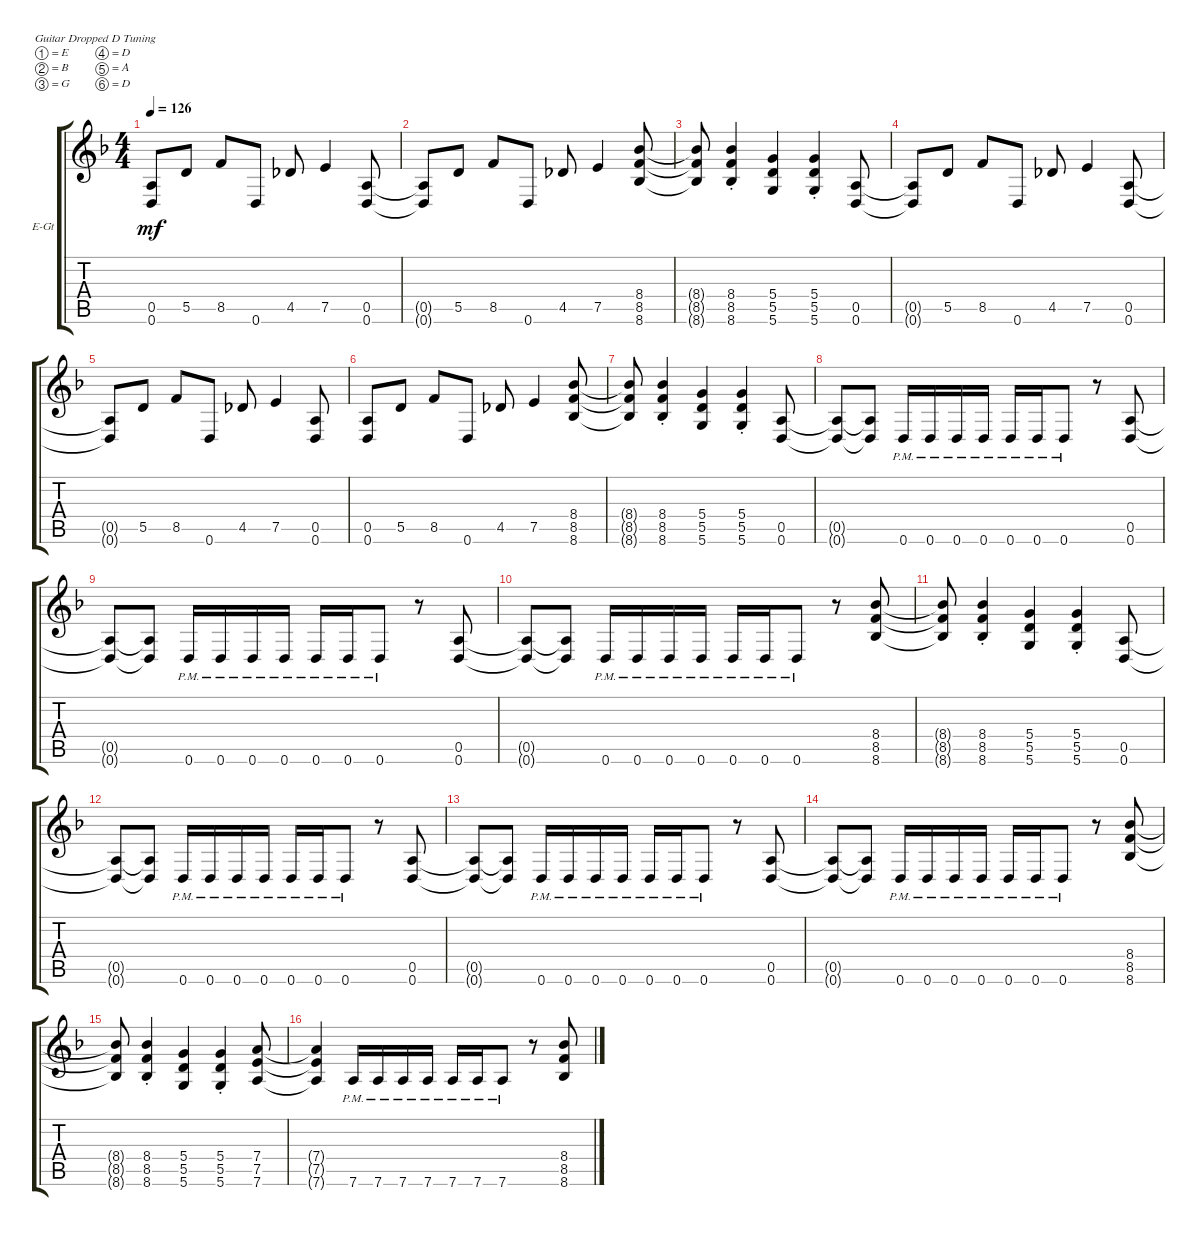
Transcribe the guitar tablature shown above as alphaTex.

\defaultSystemsLayout 4
\bracketExtendMode groupsimilarinstruments
\firstSystemTrackNameOrientation horizontal
\otherSystemsTrackNameOrientation horizontal
\track ("Rhythm L" "E-Gt") {instrument acousticgrandpiano}
\staff {score tabs}
\tuning (E4 B3 G3 D3 A2 D2)
\displaytranspose 12
\ts (4 4)
\tempo 126
\clef g2
\scale
0.333333
\ks f
(0.6{t} 0.5{t}).8{dy mf} 5.5.8 8.5.8 0.6.8 4.5.8 7.5.4 (0.6 0.5).8 |
\scale
0.333333 (0.6{t} 0.5{t}).8 5.5.8 8.5.8 0.6.8 4.5.8 7.5.4 (8.6 8.5 8.4).8 |
\scale
0.333333 (8.4{t} 8.5{t} 8.6{t}).8 (8.4{st} 8.5{st} 8.6{st}).4 (5.4 5.5 5.6).4 (5.4{st} 5.5{st} 5.6{st}).4 (0.5 0.6).8 |
\scale
0.333333 (0.6{t} 0.5{t}).8 5.5.8 8.5.8 0.6.8 4.5.8 7.5.4 (0.6 0.5).8 |
\scale
0.333333 (0.6{t} 0.5{t}).8 5.5.8 8.5.8 0.6.8 4.5.8 7.5.4 (0.6 0.5).8 |
(0.6 0.5).8 5.5.8 8.5.8 0.6.8 4.5.8 7.5.4 (8.6 8.5 8.4).8 |
(8.4{t} 8.5{t} 8.6{t}).8 (8.4{st} 8.5{st} 8.6{st}).4 (5.4 5.5 5.6).4 (5.4{st} 5.5{st} 5.6{st}).4 (0.5 0.6).8 |
(0.5{t} 0.6{t}).8 (0.6{t} 0.5{t}).8 0.6{pm}.16 0.6{pm}.16 0.6{pm}.16 0.6{pm}.16 0.6{pm}.16 0.6{pm}.16 0.6{pm}.8 r.8 (0.6 0.5).8 |
(0.6{t} 0.5{t}).8 (0.6{t} 0.5{t}).8 0.6{pm}.16 0.6{pm}.16 0.6{pm}.16 0.6{pm}.16 0.6{pm}.16 0.6{pm}.16 0.6{pm}.8 r.8 (0.6 0.5).8 |
(0.6{t} 0.5{t}).8 (0.6{t} 0.5{t}).8 0.6{pm}.16 0.6{pm}.16 0.6{pm}.16 0.6{pm}.16 0.6{pm}.16 0.6{pm}.16 0.6{pm}.8 r.8 (8.6 8.5 8.4).8 |
(8.4{t} 8.5{t} 8.6{t}).8 (8.4{st} 8.5{st} 8.6{st}).4 (5.4 5.5 5.6).4 (5.4{st} 5.5{st} 5.6{st}).4 (0.5 0.6).8 |
(0.5{t} 0.6{t}).8 (0.6{t} 0.5{t}).8 0.6{pm}.16 0.6{pm}.16 0.6{pm}.16 0.6{pm}.16 0.6{pm}.16 0.6{pm}.16 0.6{pm}.8 r.8 (0.6 0.5).8 |
(0.6{t} 0.5{t}).8 (0.6{t} 0.5{t}).8 0.6{pm}.16 0.6{pm}.16 0.6{pm}.16 0.6{pm}.16 0.6{pm}.16 0.6{pm}.16 0.6{pm}.8 r.8 (0.6 0.5).8 |
(0.6{t} 0.5{t}).8 (0.6{t} 0.5{t}).8 0.6{pm}.16 0.6{pm}.16 0.6{pm}.16 0.6{pm}.16 0.6{pm}.16 0.6{pm}.16 0.6{pm}.8 r.8 (8.6 8.5 8.4).8 |
(8.4{t} 8.5{t} 8.6{t}).8 (8.4{st} 8.5{st} 8.6{st}).4 (5.4 5.5 5.6).4 (5.4{st} 5.5{st} 5.6{st}).4 (7.5 7.6 7.4).8 |
(7.6{t} 7.5{t} 7.4{t}).4 7.6{pm}.16 7.6{pm}.16 7.6{pm}.16 7.6{pm}.16 7.6{pm}.16 7.6{pm}.16 7.6{pm}.8 r.8 (8.6 8.5 8.4).8
